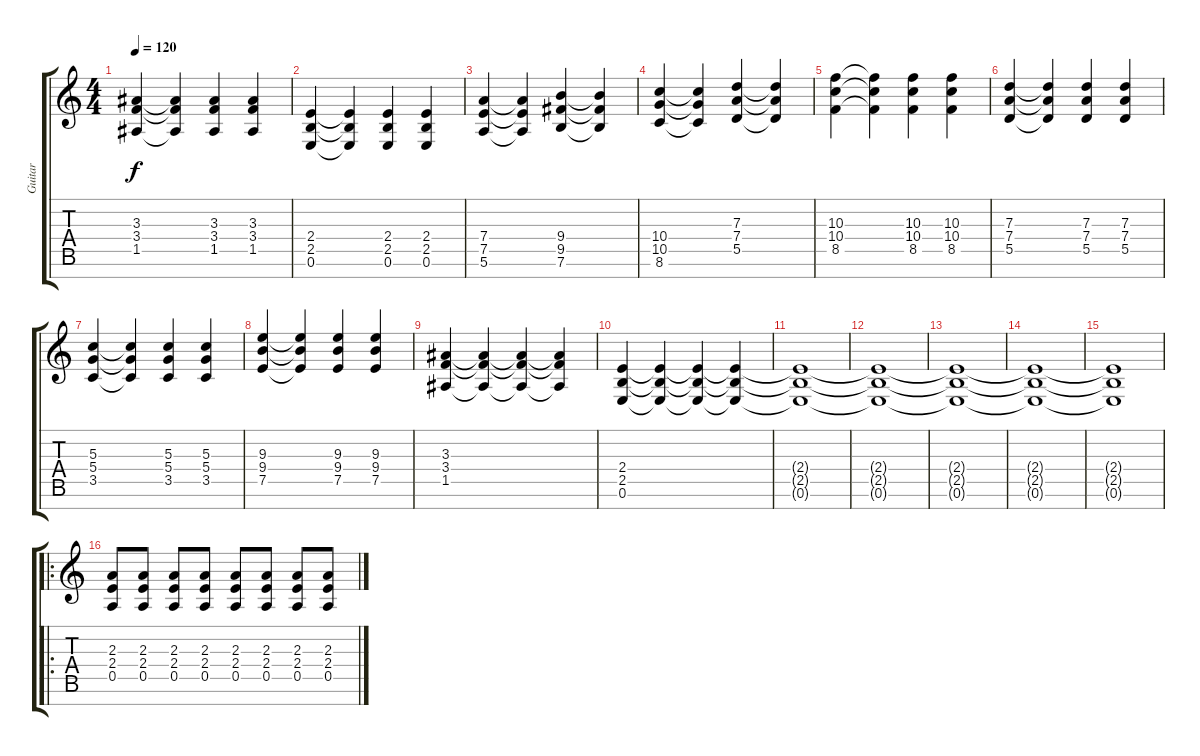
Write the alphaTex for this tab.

\track ("Guitar" "Guitar") {instrument distortionguitar}
\staff {score tabs}
\tuning (E4 B3 G3 D3 A2 E2 B1) {hide}
\ts (4 4)
\tempo 120
\clef g2
\ks c
(3.3 3.4 1.5).4{dy f} (3.3{t} 3.4{t} 1.5{t}).4 (3.3 3.4 1.5).4 (3.3 3.4 1.5).4 |
(2.4 2.5 0.6).4 (2.4{t} 2.5{t} 0.6{t}).4 (2.4 2.5 0.6).4 (2.4 2.5 0.6).4 |
(7.4 7.5 5.6).4 (7.4{t} 7.5{t} 5.6{t}).4 (9.4 9.5 7.6).4 (9.4{t} 9.5{t} 7.6{t}).4 |
(10.4 10.5 8.6).4 (10.4{t} 10.5{t} 8.6{t}).4 (7.3 7.4 5.5).4 (7.3{t} 7.4{t} 5.5{t}).4 |
(10.3 10.4 8.5).4 (10.3{t} 10.4{t} 8.5{t}).4 (10.3 10.4 8.5).4 (10.3 10.4 8.5).4 |
(7.3 7.4 5.5).4 (7.3{t} 7.4{t} 5.5{t}).4 (7.3 7.4 5.5).4 (7.3 7.4 5.5).4 |
(5.3 5.4 3.5).4 (5.3{t} 5.4{t} 3.5{t}).4 (5.3 5.4 3.5).4 (5.3 5.4 3.5).4 |
(9.3 9.4 7.5).4 (9.3{t} 9.4{t} 7.5{t}).4 (9.3 9.4 7.5).4 (9.3 9.4 7.5).4 |
(3.3 3.4 1.5).4 (3.3{t} 3.4{t} 1.5{t}).4 (3.3{t} 3.4{t} 1.5{t}).4 (3.3{t} 3.4{t} 1.5{t}).4 |
(2.4 2.5 0.6).4 (2.4{t} 2.5{t} 0.6{t}).4 (2.4{t} 2.5{t} 0.6{t}).4 (2.4{t} 2.5{t} 0.6{t}).4 |
(2.4{t} 2.5{t} 0.6{t}).1 |
(2.4{t} 2.5{t} 0.6{t}).1 |
(2.4{t} 2.5{t} 0.6{t}).1 |
(2.4{t} 2.5{t} 0.6{t}).1 |
(2.4{t} 2.5{t} 0.6{t}).1 |
\ro
(2.3 2.4 0.5).8 (2.3 2.4 0.5).8 (2.3 2.4 0.5).8 (2.3 2.4 0.5).8 (2.3 2.4 0.5).8 (2.3 2.4 0.5).8 (2.3 2.4 0.5).8 (2.3 2.4 0.5).8
